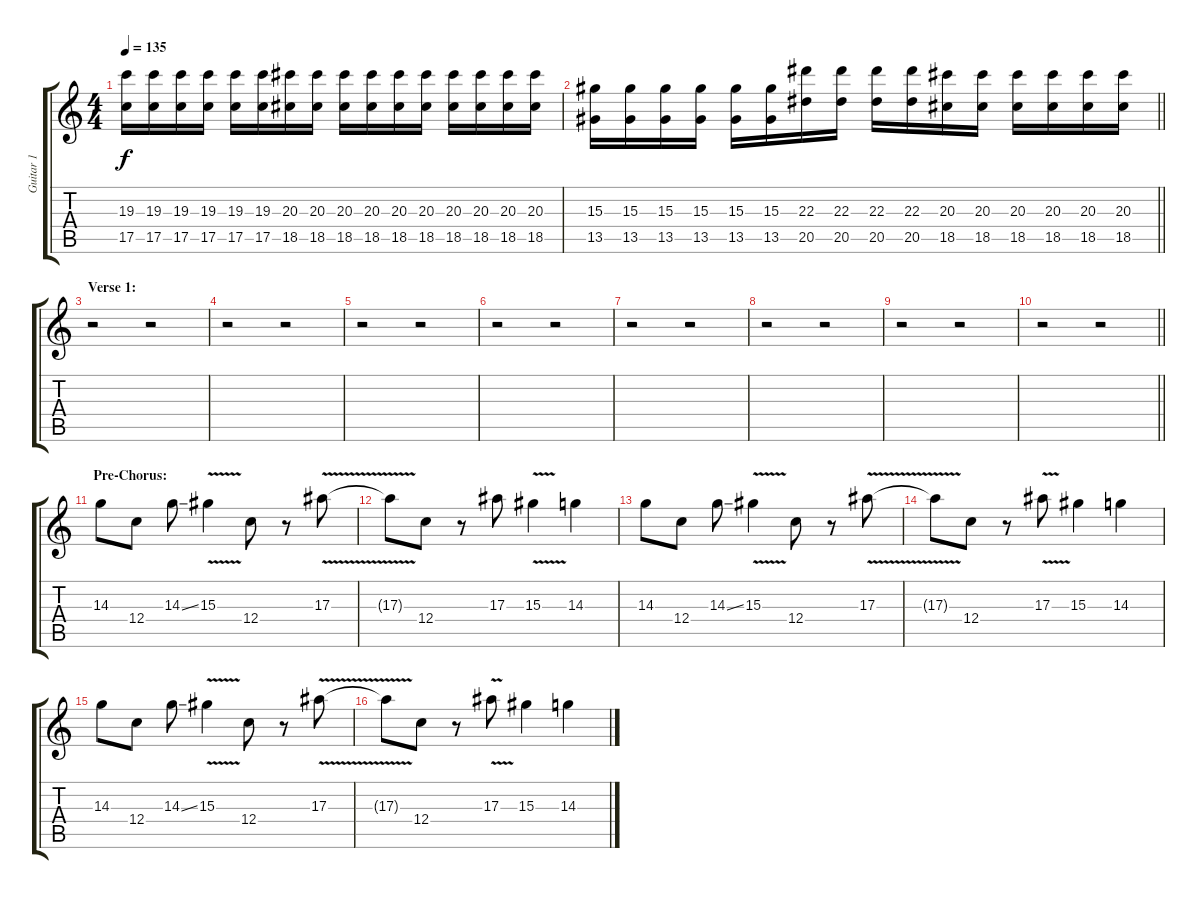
\track ("Guitar 1" "Guitar 1") {instrument distortionguitar}
\staff {score tabs}
\tuning (D4 A3 F3 C3 G2 C2) {hide}
\ts (4 4)
\tempo 135
\clef g2
\ks c
(19.3 17.5).16{dy f} (19.3 17.5).16 (19.3 17.5).16 (19.3 17.5).16 (19.3 17.5).16 (19.3 17.5).16 (20.3 18.5).16 (20.3 18.5).16 (20.3 18.5).16 (20.3 18.5).16 (20.3 18.5).16 (20.3 18.5).16 (20.3 18.5).16 (20.3 18.5).16 (20.3 18.5).16 (20.3 18.5).16 |
\barLineRight lightlight
(15.3 13.5).16 (15.3 13.5).16 (15.3 13.5).16 (15.3 13.5).16 (15.3 13.5).16 (15.3 13.5).16 (22.3 20.5).16 (22.3 20.5).16 (22.3 20.5).16 (22.3 20.5).16 (20.3 18.5).16 (20.3 18.5).16 (20.3 18.5).16 (20.3 18.5).16 (20.3 18.5).16 (20.3 18.5).16 |
\section ("" "Verse 1:")
r.2 r.2 |
r.2 r.2 |
r.2 r.2 |
r.2 r.2 |
r.2 r.2 |
r.2 r.2 |
r.2 r.2 |
\barLineRight lightlight
r.2 r.2 |
\section ("" "Pre-Chorus:")
14.3.8 12.4.8 14.3{ss}.8 15.3{v}.4 12.4.8 r.8 17.3{v}.8 |
17.3{t}.8 12.4.8 r.8 17.3.8 15.3{v}.4 14.3.4 |
14.3.8 12.4.8 14.3{ss}.8 15.3{v}.4 12.4.8 r.8 17.3{v}.8 |
17.3{t}.8 12.4.8 r.8 17.3{v}.8 15.3.4 14.3.4 |
14.3.8 12.4.8 14.3{ss}.8 15.3{v}.4 12.4.8 r.8 17.3{v}.8 |
17.3{t}.8 12.4.8 r.8 17.3{v}.8 15.3.4 14.3.4
